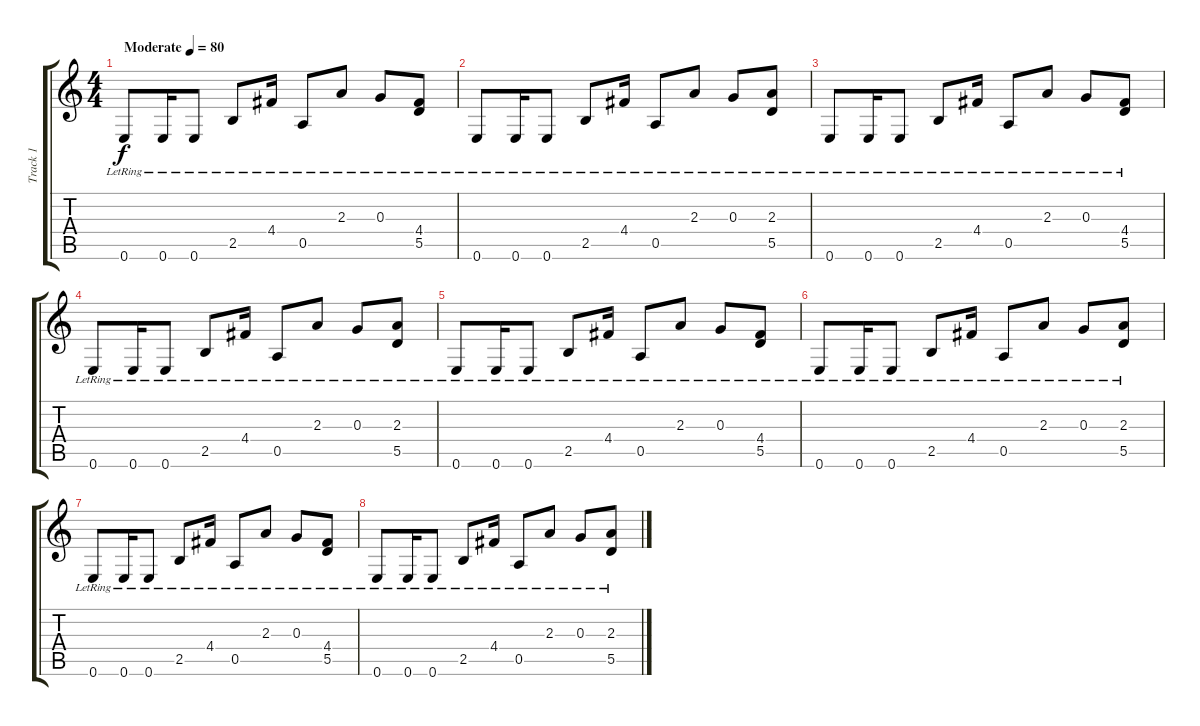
\track ("Track 1" "Track 1") {instrument acousticguitarsteel}
\staff {score tabs}
\tuning (E4 B3 G3 D3 A2 E2) {hide}
\ts (4 4)
\tempo (80 "Moderate")
\clef g2
\ks c
0.6{lr}.8{dy f instrument acousticguitarsteel} 0.6{lr}.16 0.6{lr}.8 2.5{lr}.8 4.4{lr}.16 0.5{lr}.8 2.3{lr}.8 0.3{lr}.8 (4.4 5.5{lr}).8 |
0.6{lr}.8 0.6{lr}.16 0.6{lr}.8 2.5{lr}.8 4.4{lr}.16 0.5{lr}.8 2.3{lr}.8 0.3{lr}.8 (2.3 5.5{lr}).8 |
0.6{lr}.8 0.6{lr}.16 0.6{lr}.8 2.5{lr}.8 4.4{lr}.16 0.5{lr}.8 2.3{lr}.8 0.3{lr}.8 (4.4 5.5{lr}).8 |
0.6{lr}.8 0.6{lr}.16 0.6{lr}.8 2.5{lr}.8 4.4{lr}.16 0.5{lr}.8 2.3{lr}.8 0.3{lr}.8 (2.3 5.5{lr}).8 |
0.6{lr}.8 0.6{lr}.16 0.6{lr}.8 2.5{lr}.8 4.4{lr}.16 0.5{lr}.8 2.3{lr}.8 0.3{lr}.8 (4.4 5.5{lr}).8 |
0.6{lr}.8 0.6{lr}.16 0.6{lr}.8 2.5{lr}.8 4.4{lr}.16 0.5{lr}.8 2.3{lr}.8 0.3{lr}.8 (2.3 5.5{lr}).8 |
0.6{lr}.8 0.6{lr}.16 0.6{lr}.8 2.5{lr}.8 4.4{lr}.16 0.5{lr}.8 2.3{lr}.8 0.3{lr}.8 (4.4 5.5{lr}).8 |
0.6{lr}.8 0.6{lr}.16 0.6{lr}.8 2.5{lr}.8 4.4{lr}.16 0.5{lr}.8 2.3{lr}.8 0.3{lr}.8 (2.3 5.5{lr}).8
